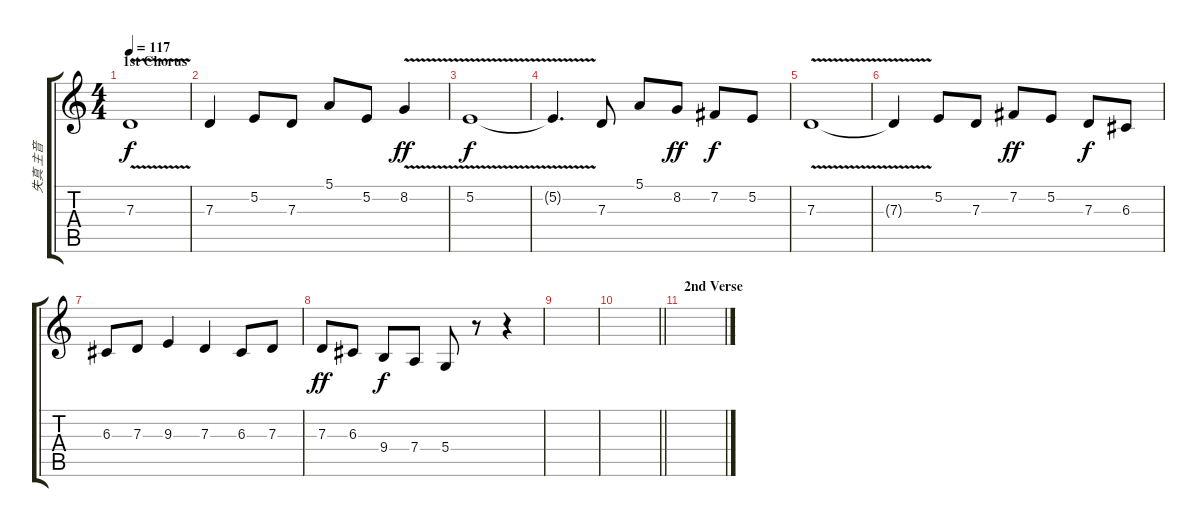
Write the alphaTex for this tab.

\track ("失真 主音" "失真 主音") {instrument violin}
\staff {score tabs}
\tuning (E4 B3 G3 D3 A2 E2) {hide}
\ts (4 4)
\section ("" "1st Chorus")
\tempo 117
\clef g2
\ks c
7.3{v}.1{dy f} |
7.3.4 5.2.8 7.3.8 5.1.8 5.2.8 8.2{v}.4{dy ff} |
5.2{v}.1{dy f} |
5.2{t}.4{d} 7.3.8 5.1.8 8.2.8{dy ff} 7.2.8{txt "" dy f} 5.2.8 |
7.3{v}.1 |
7.3{t}.4 5.2.8 7.3.8 7.2.8{dy ff} 5.2.8 7.3.8{dy f} 6.3.8 |
6.3.8 7.3.8 9.3.4 7.3.4 6.3.8 7.3.8 |
7.3.8{dy ff} 6.3.8 9.4.8{dy f} 7.4.8 5.4.8 r.8 r.4 |
|
\barLineRight lightlight
|
\section ("" "2nd Verse")
